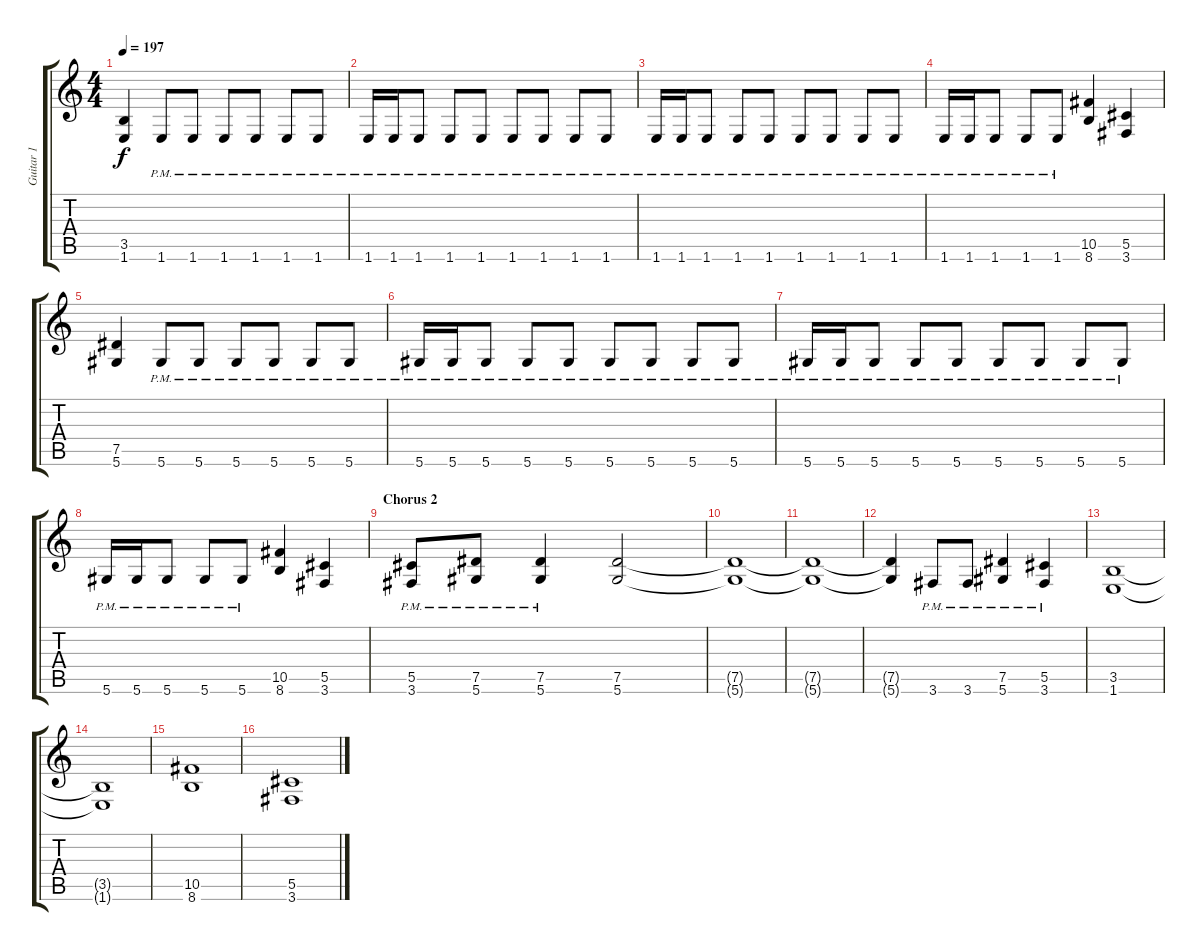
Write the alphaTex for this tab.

\track ("Guitar 1" "Guitar 1") {instrument acousticguitarsteel}
\staff {score tabs}
\tuning (Eb4 Bb3 Gb3 Db3 Ab2 Eb2) {hide}
\ts (4 4)
\tempo 197
\clef g2
\ks c
(3.5 1.6).4{dy f} 1.6{pm}.8 1.6{pm}.8 1.6{pm}.8 1.6{pm}.8 1.6{pm}.8 1.6{pm}.8 |
1.6{pm}.16 1.6{pm}.16 1.6{pm}.8 1.6{pm}.8 1.6{pm}.8 1.6{pm}.8 1.6{pm}.8 1.6{pm}.8 1.6{pm}.8 |
1.6{pm}.16 1.6{pm}.16 1.6{pm}.8 1.6{pm}.8 1.6{pm}.8 1.6{pm}.8 1.6{pm}.8 1.6{pm}.8 1.6{pm}.8 |
1.6{pm}.16 1.6{pm}.16 1.6{pm}.8 1.6{pm}.8 1.6{pm}.8 (10.5 8.6).4 (5.5 3.6).4 |
(7.5 5.6).4 5.6{pm}.8 5.6{pm}.8 5.6{pm}.8 5.6{pm}.8 5.6{pm}.8 5.6{pm}.8 |
5.6{pm}.16 5.6{pm}.16 5.6{pm}.8 5.6{pm}.8 5.6{pm}.8 5.6{pm}.8 5.6{pm}.8 5.6{pm}.8 5.6{pm}.8 |
5.6{pm}.16 5.6{pm}.16 5.6{pm}.8 5.6{pm}.8 5.6{pm}.8 5.6{pm}.8 5.6{pm}.8 5.6{pm}.8 5.6{pm}.8 |
5.6{pm}.16 5.6{pm}.16 5.6{pm}.8 5.6{pm}.8 5.6{pm}.8 (10.5 8.6).4 (5.5 3.6).4 |
\section ("" "Chorus 2")
(5.5{pm} 3.6{pm}).8 (7.5{pm} 5.6{pm}).8 (7.5{pm} 5.6{pm}).4 (7.5 5.6).2 |
(7.5{t} 5.6{t}).1 |
(7.5{t} 5.6{t}).1 |
(7.5{t} 5.6{t}).4 3.6{pm}.8 3.6{pm}.8 (7.5{pm} 5.6{pm}).4 (5.5{pm} 3.6{pm}).4 |
(3.5 1.6).1 |
(3.5{t} 1.6{t}).1 |
(10.5 8.6).1 |
(5.5 3.6).1
